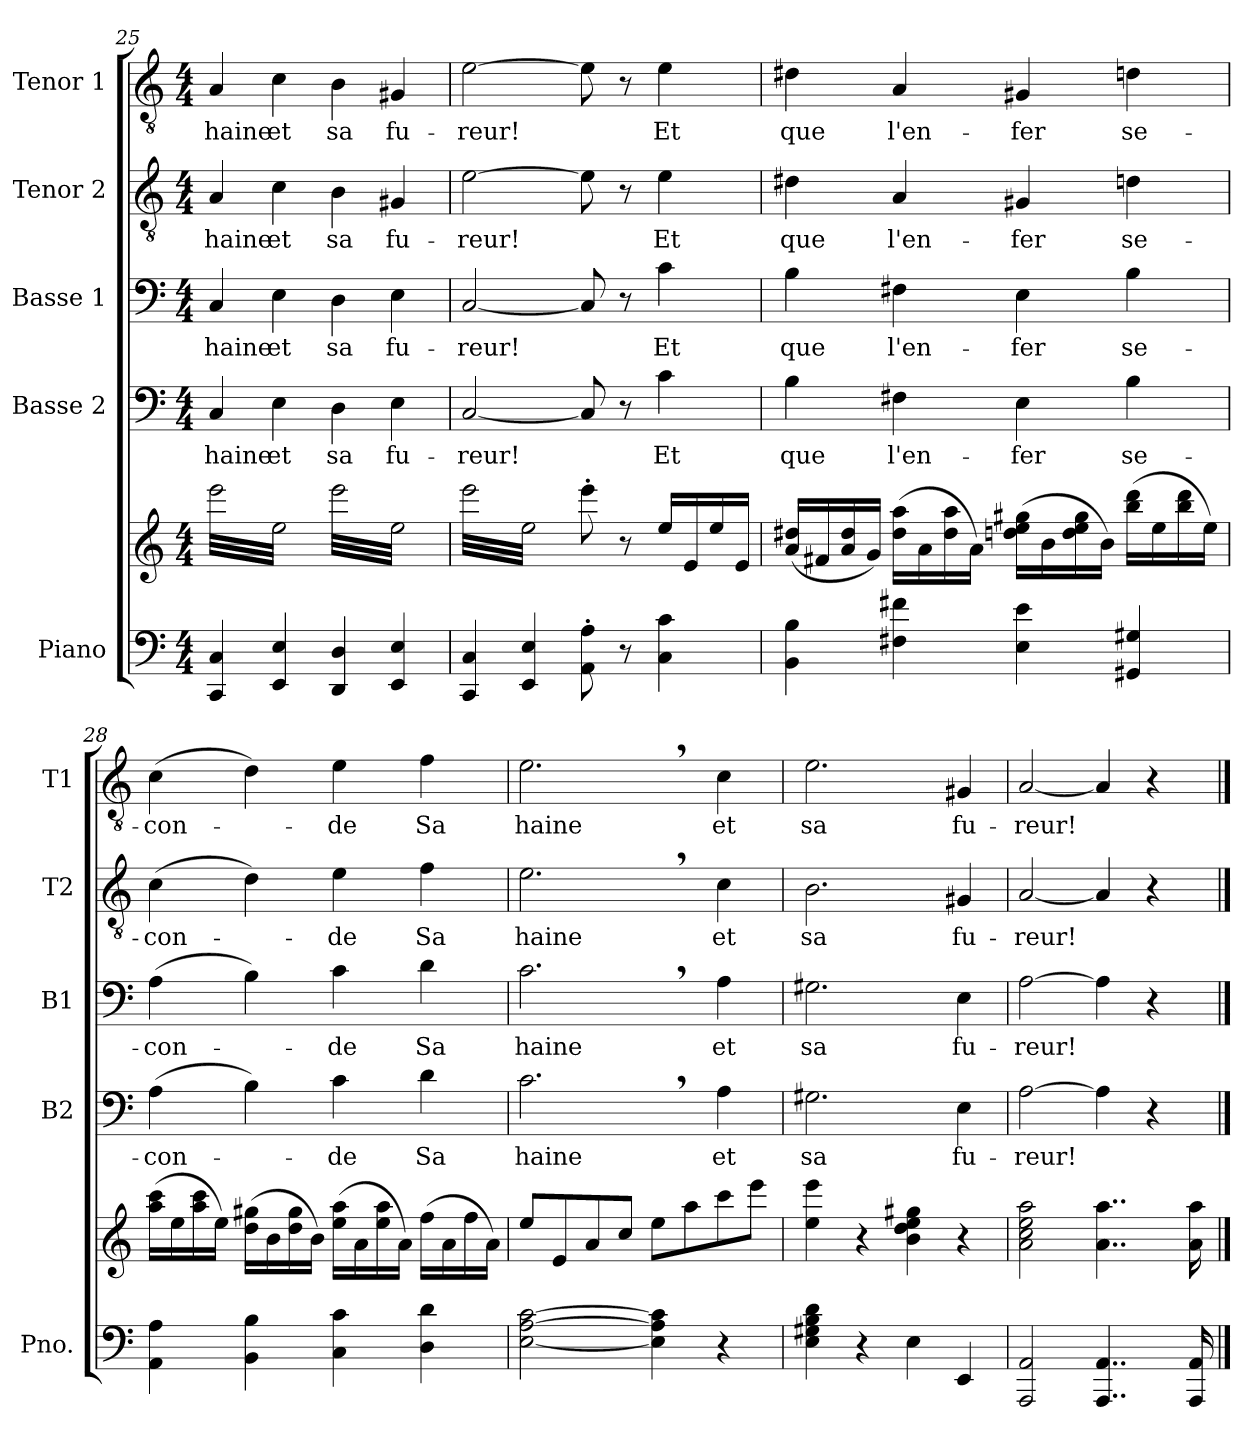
**kern	**kern	**kern	**text	**kern	**text	**kern	**text	**kern	**text
*part5	*part5	*part4	*part4	*part3	*part3	*part2	*part2	*part1	*part1
*staff6	*staff5	*staff4	*staff4	*staff3	*staff3	*staff2	*staff2	*staff1	*staff1
*I"Piano	*	*I"Basse 2	*	*I"Basse 1	*	*I"Tenor 2	*	*I"Tenor 1	*
*I'Pno.	*	*I'B2	*	*I'B1	*	*I'T2	*	*I'T1	*
*clefF4	*clefG2	*clefF4	*	*clefF4	*	*clefGv2	*	*clefGv2	*
*k[]	*k[]	*k[]	*	*k[]	*	*k[]	*	*k[]	*
*M4/4	*M4/4	*M4/4	*	*M4/4	*	*M4/4	*	*M4/4	*
=25	=25	=25	=25	=25	=25	=25	=25	=25	=25
!	!	!	!LO:LY:b	!	!LO:LY:b	!	!LO:LY:b	!	!LO:LY:b
*	*tremolo	*	*	*	*	*	*	*	*
4CC/ 4C/	(>32eee\LLL	4C/	haine	4C/	haine	4A/	haine	4A/	haine
.	32ee\)	.	.	.	.	.	.	.	.
.	32eee\	.	.	.	.	.	.	.	.
.	32ee\)	.	.	.	.	.	.	.	.
.	32eee\	.	.	.	.	.	.	.	.
.	32ee\)	.	.	.	.	.	.	.	.
.	32eee\	.	.	.	.	.	.	.	.
.	32ee\)	.	.	.	.	.	.	.	.
!	!	!	!LO:LY:b	!	!LO:LY:b	!	!LO:LY:b	!	!LO:LY:b
4EE/ 4E/	32eee\	4E\	et	4E\	et	4c\	et	4c\	et
.	32ee\)	.	.	.	.	.	.	.	.
.	32eee\	.	.	.	.	.	.	.	.
.	32ee\)	.	.	.	.	.	.	.	.
.	32eee\	.	.	.	.	.	.	.	.
.	32ee\)	.	.	.	.	.	.	.	.
.	32eee\	.	.	.	.	.	.	.	.
.	32ee\)JJJ	.	.	.	.	.	.	.	.
!	!	!	!LO:LY:b	!	!LO:LY:b	!	!LO:LY:b	!	!LO:LY:b
4DD/ 4D/	(>32eee\LLL	4D\	sa	4D\	sa	4B\	sa	4B\	sa
.	32ee\)	.	.	.	.	.	.	.	.
.	32eee\	.	.	.	.	.	.	.	.
.	32ee\)	.	.	.	.	.	.	.	.
.	32eee\	.	.	.	.	.	.	.	.
.	32ee\)	.	.	.	.	.	.	.	.
.	32eee\	.	.	.	.	.	.	.	.
.	32ee\)	.	.	.	.	.	.	.	.
!	!	!	!LO:LY:b	!	!LO:LY:b	!	!LO:LY:b	!	!LO:LY:b
4EE/ 4E/	32eee\	4E\	fu-	4E\	fu-	4G#X/	fu-	4G#X/	fu-
.	32ee\)	.	.	.	.	.	.	.	.
.	32eee\	.	.	.	.	.	.	.	.
.	32ee\)	.	.	.	.	.	.	.	.
.	32eee\	.	.	.	.	.	.	.	.
.	32ee\)	.	.	.	.	.	.	.	.
.	32eee\	.	.	.	.	.	.	.	.
.	32ee\)JJJ	.	.	.	.	.	.	.	.
!!LO:LB:g=z
=26	=26	=26	=26	=26	=26	=26	=26	=26	=26
!	!	!	!LO:LY:b	!	!LO:LY:b	!	!LO:LY:b	!	!LO:LY:b
4CC/ 4C/	(>32eee\LLL	[2C/	-reur!	[2C/	-reur!	[2e\	-reur!	[2e\	-reur!
.	32ee\)	.	.	.	.	.	.	.	.
.	32eee\	.	.	.	.	.	.	.	.
.	32ee\)	.	.	.	.	.	.	.	.
.	32eee\	.	.	.	.	.	.	.	.
.	32ee\)	.	.	.	.	.	.	.	.
.	32eee\	.	.	.	.	.	.	.	.
.	32ee\)	.	.	.	.	.	.	.	.
4EE/ 4E/	32eee\	.	.	.	.	.	.	.	.
.	32ee\)	.	.	.	.	.	.	.	.
.	32eee\	.	.	.	.	.	.	.	.
.	32ee\)	.	.	.	.	.	.	.	.
.	32eee\	.	.	.	.	.	.	.	.
.	32ee\)	.	.	.	.	.	.	.	.
.	32eee\	.	.	.	.	.	.	.	.
.	32ee\)JJJ	.	.	.	.	.	.	.	.
*	*Xtremolo	*	*	*	*	*	*	*	*
8AA\' 8A\'	8eee'\	8C/]	.	8C/]	.	8e\]	.	8e\]	.
.	.	.	.	.	.	.	.	.	.
.	.	.	.	.	.	.	.	.	.
.	.	.	.	.	.	.	.	.	.
8r	8r	8r	.	8r	.	8r	.	8r	.
.	.	.	.	.	.	.	.	.	.
.	.	.	.	.	.	.	.	.	.
.	.	.	.	.	.	.	.	.	.
!	!	!	!LO:LY:b	!	!LO:LY:b	!	!LO:LY:b	!	!LO:LY:b
4C\ 4c\	16ee/LL	4c\	Et	4c\	Et	4e\	Et	4e\	Et
.	16e/	.	.	.	.	.	.	.	.
.	16ee/	.	.	.	.	.	.	.	.
.	16e/JJ	.	.	.	.	.	.	.	.
=27	=27	=27	=27	=27	=27	=27	=27	=27	=27
!	!	!	!LO:LY:b	!	!LO:LY:b	!	!LO:LY:b	!	!LO:LY:b
4BB\ 4B\	(<16a/ 16dd#X/LL	4B\	que	4B\	que	4d#X\	que	4d#X\	que
.	16f#X/	.	.	.	.	.	.	.	.
.	16a/ 16dd#/	.	.	.	.	.	.	.	.
.	16g/JJ)	.	.	.	.	.	.	.	.
!	!	!	!LO:LY:b	!	!LO:LY:b	!	!LO:LY:b	!	!LO:LY:b
4F#X\ 4f#X\	(>16dd#\ 16aa\LL	4F#X\	l'en-	4F#X\	l'en-	4A/	l'en-	4A/	l'en-
.	16a\	.	.	.	.	.	.	.	.
.	16dd#\ 16aa\	.	.	.	.	.	.	.	.
.	16a\JJ)	.	.	.	.	.	.	.	.
!	!	!	!LO:LY:b	!	!LO:LY:b	!	!LO:LY:b	!	!LO:LY:b
4E\ 4e\	(>16ddn\ 16ee\ 16gg#X\LL	4E\	-fer	4E\	-fer	4G#X/	-fer	4G#X/	-fer
.	16b\	.	.	.	.	.	.	.	.
.	16dd\ 16ee\ 16gg#\	.	.	.	.	.	.	.	.
.	16b\JJ)	.	.	.	.	.	.	.	.
!	!	!	!LO:LY:b	!	!LO:LY:b	!	!LO:LY:b	!	!LO:LY:b
4GG#X/ 4G#X/	(>16bb\ 16ddd\LL	4B\	se-	4B\	se-	4dn\	se-	4dn\	se-
.	16ee\	.	.	.	.	.	.	.	.
.	16bb\ 16ddd\	.	.	.	.	.	.	.	.
.	16ee\JJ)	.	.	.	.	.	.	.	.
=28	=28	=28	=28	=28	=28	=28	=28	=28	=28
!	!	!	!LO:LY:b	!	!LO:LY:b	!	!LO:LY:b	!	!LO:LY:b
4AA\ 4A\	(>16aa\ 16ccc\LL	(>4A\	-con-	(>4A\	-con-	(>4c\	-con-	(>4c\	-con-
.	16ee\	.	.	.	.	.	.	.	.
.	16aa\ 16ccc\	.	.	.	.	.	.	.	.
.	16ee\JJ)	.	.	.	.	.	.	.	.
4BB\ 4B\	(>16dd\ 16gg#X\LL	4B\)	.	4B\)	.	4d\)	.	4d\)	.
.	16b\	.	.	.	.	.	.	.	.
.	16dd\ 16gg#\	.	.	.	.	.	.	.	.
.	16b\JJ)	.	.	.	.	.	.	.	.
!	!	!	!LO:LY:b	!	!LO:LY:b	!	!LO:LY:b	!	!LO:LY:b
4C\ 4c\	(>16ee\ 16aa\LL	4c\	-de	4c\	-de	4e\	-de	4e\	-de
.	16a\	.	.	.	.	.	.	.	.
.	16ee\ 16aa\	.	.	.	.	.	.	.	.
.	16a\JJ)	.	.	.	.	.	.	.	.
!	!	!	!LO:LY:b	!	!LO:LY:b	!	!LO:LY:b	!	!LO:LY:b
4D\ 4d\	(>16ff\LL	4d\	Sa	4d\	Sa	4f\	Sa	4f\	Sa
.	16a\	.	.	.	.	.	.	.	.
.	16ff\	.	.	.	.	.	.	.	.
.	16a\JJ)	.	.	.	.	.	.	.	.
!!LO:PB:g=z
=29	=29	=29	=29	=29	=29	=29	=29	=29	=29
!	!	!	!LO:LY:b	!	!LO:LY:b	!	!LO:LY:b	!	!LO:LY:b
[2E\ [2A\ [2c\	8ee/L	2.c,\	haine	2.c,\	haine	2.e,\	haine	2.e,\	haine
.	8e/	.	.	.	.	.	.	.	.
.	8a/	.	.	.	.	.	.	.	.
.	8cc/J	.	.	.	.	.	.	.	.
4E\] 4A\] 4c\]	8ee\L	.	.	.	.	.	.	.	.
.	8aa\	.	.	.	.	.	.	.	.
!	!	!	!LO:LY:b	!	!LO:LY:b	!	!LO:LY:b	!	!LO:LY:b
4r	8ccc\	4A\	et	4A\	et	4c\	et	4c\	et
.	8eee\J	.	.	.	.	.	.	.	.
=30	=30	=30	=30	=30	=30	=30	=30	=30	=30
!	!	!	!LO:LY:b	!	!LO:LY:b	!	!LO:LY:b	!	!LO:LY:b
4E\ 4G#X\ 4B\ 4d\	4ee\ 4eee\	2.G#X\	sa	2.G#X\	sa	2.B\	sa	2.e\	sa
4r	4r	.	.	.	.	.	.	.	.
4E\	4b\ 4dd\ 4ee\ 4gg#X\	.	.	.	.	.	.	.	.
!	!	!	!LO:LY:b	!	!LO:LY:b	!	!LO:LY:b	!	!LO:LY:b
4EE/	4r	4E\	fu-	4E\	fu-	4G#X/	fu-	4G#X/	fu-
=31	=31	=31	=31	=31	=31	=31	=31	=31	=31
!	!	!	!LO:LY:b	!	!LO:LY:b	!	!LO:LY:b	!	!LO:LY:b
2AAA/ 2AA/	2a\ 2cc\ 2ee\ 2aa\	[2A\	-reur!	[2A\	-reur!	[2A/	-reur!	[2A/	-reur!
4..AAA/ 4..AA/	4..a\ 4..aa\	4A\]	.	4A\]	.	4A/]	.	4A/]	.
.	.	4r	.	4r	.	4r	.	4r	.
16AAA/ 16AA/	16a\ 16aa\	.	.	.	.	.	.	.	.
==	==	==	==	==	==	==	==	==	==
*-	*-	*-	*-	*-	*-	*-	*-	*-	*-
